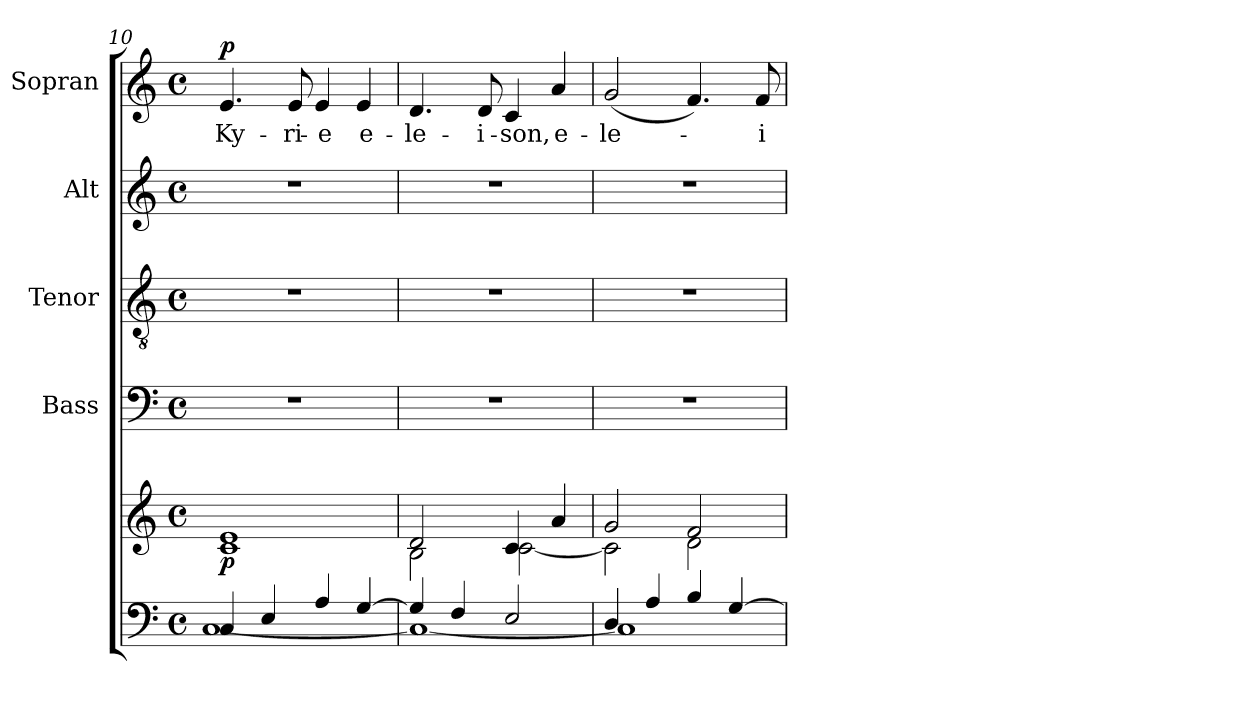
**kern	**kern	**dynam	**kern	**kern	**kern	**kern	**text	**dynam
*part5	*part5	*part5	*part4	*part3	*part2	*part1	*part1	*part1
*staff6	*staff5	*staff5/6	*staff4	*staff3	*staff2	*staff1	*staff1	*staff1
*	*	*	*I"Bass	*I"Tenor	*I"Alt	*I"Sopran	*	*
*	*	*	*I'B.	*I'T.	*I'A.	*I'S.	*	*
*clefF4	*clefG2	*	*clefF4	*clefGv2	*clefG2	*clefG2	*	*
*k[]	*k[]	*	*k[]	*k[]	*k[]	*k[]	*	*
*C:	*C:	*	*C:	*C:	*C:	*C:	*	*
*M4/4	*M4/4	*	*M4/4	*M4/4	*M4/4	*M4/4	*	*
*met(c)	*met(c)	*	*met(c)	*met(c)	*met(c)	*met(c)	*	*
=10	=10	=10	=10	=10	=10	=10	=10	=10
*^	*	*	*	*	*	*	*	*
!	!	!	!LO:DY:b	!	!	!	!	!LO:LY:b	!LO:DY:a
4C/	[<1C	1c 1e	p	1r	1r	1r	4.e/	Ky-	p
4E/	.	.	.	.	.	.	.	.	.
!	!	!	!	!	!	!	!	!LO:LY:b	!
.	.	.	.	.	.	.	8e/	-ri-	.
!	!	!	!	!	!	!	!	!LO:LY:b	!
4A/	.	.	.	.	.	.	4e/	-e	.
!	!	!	!	!	!	!	!	!LO:LY:b	!
[>4G/	.	.	.	.	.	.	4e/	e-	.
=11	=11	=11	=11	=11	=11	=11	=11	=11	=11
*	*	*^	*	*	*	*	*	*	*
!	!	!	!	!	!	!	!	!	!LO:LY:b	!
4G/]	1C_	2d/	2B\	.	1r	1r	1r	4.d/	-le-	.
4F/	.	.	.	.	.	.	.	.	.	.
!	!	!	!	!	!	!	!	!	!LO:LY:b	!
.	.	.	.	.	.	.	.	8d/	-i-	.
!	!	!	!	!	!	!	!	!	!LO:LY:b	!
2E/	.	4c/	[<2c\	.	.	.	.	4c/	-son,	.
!	!	!	!	!	!	!	!	!	!LO:LY:b	!
.	.	4a/	.	.	.	.	.	4a/	e-	.
=12	=12	=12	=12	=12	=12	=12	=12	=12	=12	=12
!	!	!	!	!	!	!	!	!	!LO:LY:b	!
4D/	1C]	2g/	2c\]	.	1r	1r	1r	(<2g/	-le-	.
4A/	.	.	.	.	.	.	.	.	.	.
4B/	.	2f/	2d\	.	.	.	.	4.f/)	.	.
[>4G/	.	.	.	.	.	.	.	.	.	.
!	!	!	!	!	!	!	!	!	!LO:LY:b	!
.	.	.	.	.	.	.	.	8f/	-i-	.
*v	*v	*	*	*	*	*	*	*	*	*
*	*v	*v	*	*	*	*	*	*	*
=	=	=	=	=	=	=	=	=
*-	*-	*-	*-	*-	*-	*-	*-	*-
